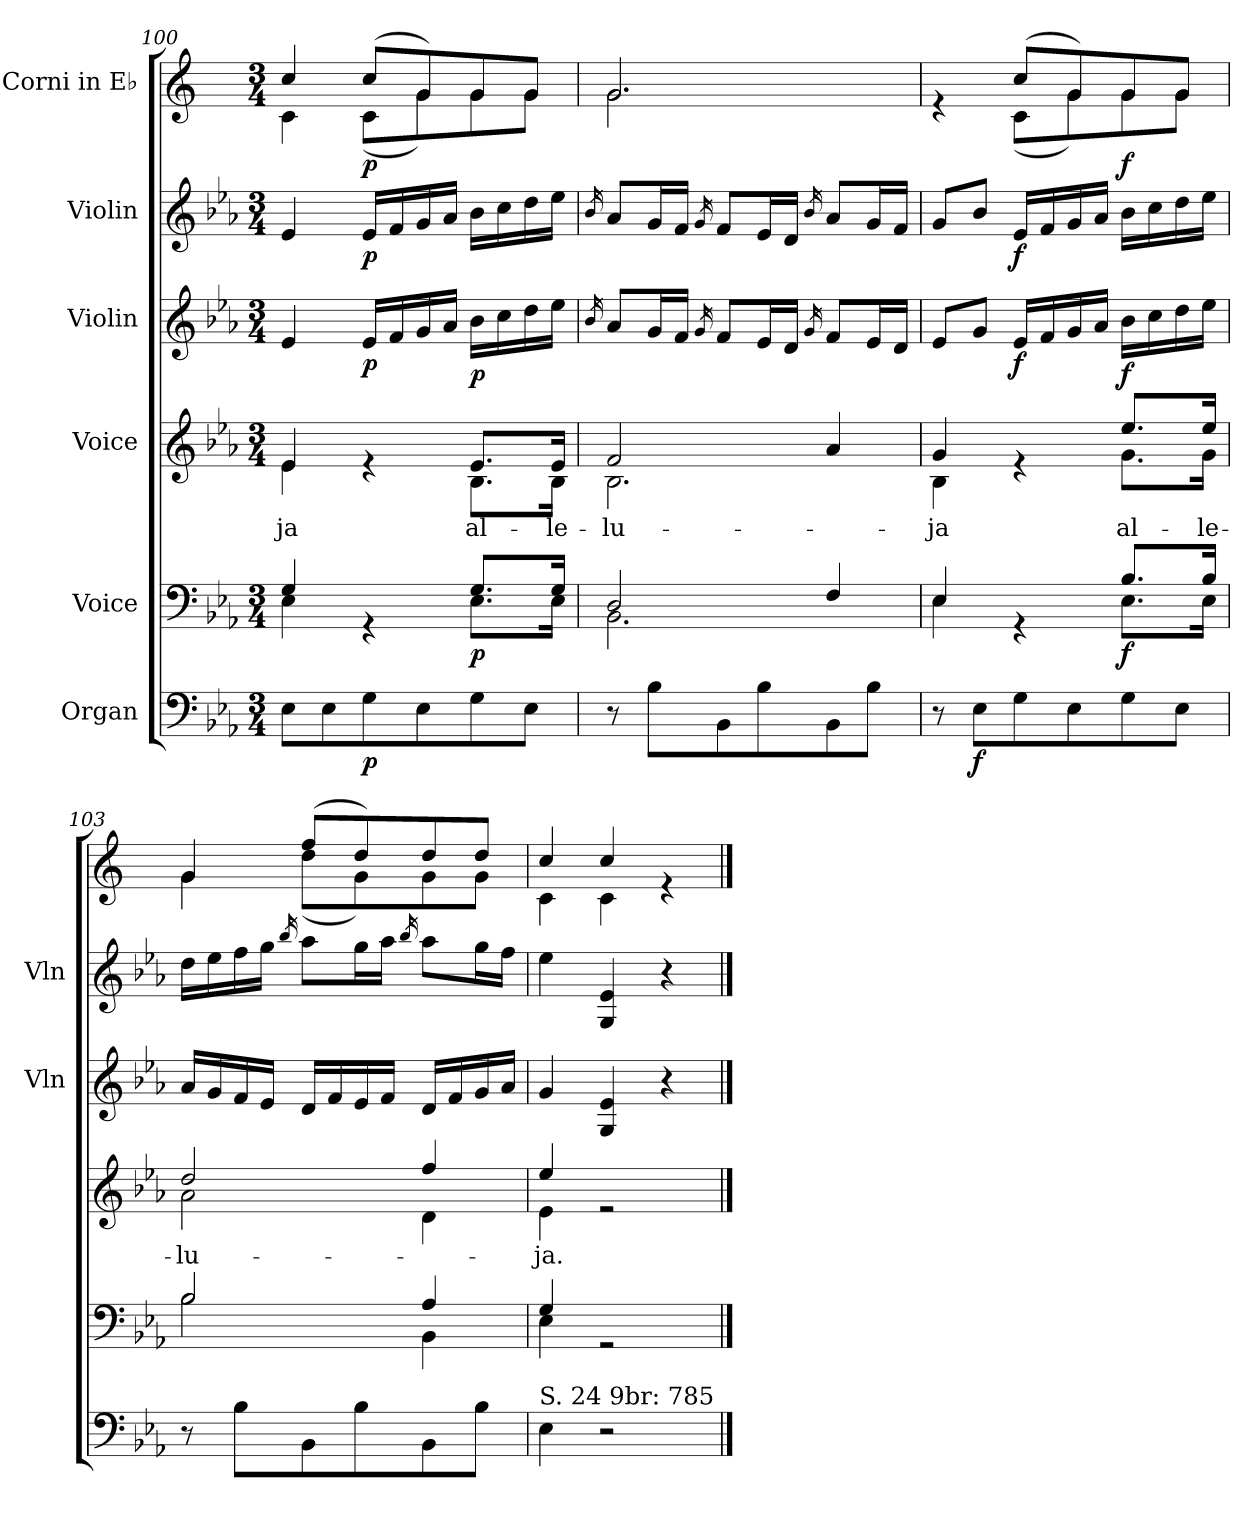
**kern	**dynam	**kern	**dynam	**kern	**text	**dynam	**kern	**dynam	**kern	**dynam	**kern	**dynam
*part6	*part6	*part5	*part5	*part4	*part4	*part4	*part3	*part3	*part2	*part2	*part1	*part1
*staff6	*staff6	*staff5	*staff5	*staff4	*staff4	*staff4	*staff3	*staff3	*staff2	*staff2	*staff1	*staff1
*I"Organ	*	*I"Voice	*	*I"Voice	*	*	*I"Violin	*	*I"Violin	*	*I"Corni in E♭	*
*	*	*	*	*	*	*	*I'Vln	*	*I'Vln	*	*	*
!!LO:PB:g=z
*clefF4	*	*clefF4	*	*clefG2	*	*	*clefG2	*	*clefG2	*	*clefG2	*
*	*	*	*	*	*	*	*	*	*	*	*ITrd5c9	*
*k[b-e-a-]	*	*k[b-e-a-]	*	*k[b-e-a-]	*	*	*k[b-e-a-]	*	*k[b-e-a-]	*	*k[b-e-a-]	*
*M3/4	*	*M3/4	*	*M3/4	*	*	*M3/4	*	*M3/4	*	*M3/4	*
=100	=100	=100	=100	=100	=100	=100	=100	=100	=100	=100	=100	=100
*	*	*^	*	*	*	*	*	*	*	*	*	*
!	!	!	!	!	!	!LO:LY:b	!	!	!	!	!	!	!
*	*	*	*	*	*^	*	*	*	*	*	*	*^	*
8E-\L	.	4G/	4E-\	.	4e-/	4e-\	-ja	.	4e-/	.	4e-/	.	4e-/	4E-\	.
8E-\	.	.	.	.	.	.	.	.	.	.	.	.	.	.	.
!	!LO:DY:b	!	!	!	!	!	!	!	!	!LO:DY:b	!	!LO:DY:b	!	!	!LO:DY:b
8G\	p	4rGG	4ryy	.	4re	4ryy	.	.	16e-/LL	p	16e-/LL	p	(8e-/L	(8E-\L	p
.	.	.	.	.	.	.	.	.	16f/	.	16f/	.	.	.	.
8E-\	.	.	.	.	.	.	.	.	16g/	.	16g/	.	8B-/)	8B-\)	.
.	.	.	.	.	.	.	.	.	16a-/JJ	.	16a-/JJ	.	.	.	.
!	!	!	!	!LO:DY:b	!	!	!LO:LY:b	!LO:DY:b	!	!	!	!	!	!	!
8G\	.	8.G/L	8.E-\L	p	8.e-/L	8.B-\L	al-	p	16b-\LL	.	16b-\LL	.	8B-/	8B-\	.
.	.	.	.	.	.	.	.	.	16cc\	.	16cc\	.	.	.	.
8E-\J	.	.	.	.	.	.	.	.	16dd\	.	16dd\	.	8B-/J	8B-\J	.
!	!	!	!	!	!	!	!LO:LY:b	!	!	!	!	!	!	!	!
.	.	16G/Jk	16E-\Jk	.	16e-/Jk	16B-\Jk	-le-	.	16ee-\JJ	.	16ee-\JJ	.	.	.	.
=101	=101	=101	=101	=101	=101	=101	=101	=101	=101	=101	=101	=101	=101	=101	=101
.	.	.	.	.	.	.	.	.	16qb-/	.	16qb-/	.	.	.	.
!	!	!	!	!	!	!	!LO:LY:b	!	!	!	!	!	!	!	!
8r	.	2D/	2.BB-\	.	2f/	2.B-\	-lu-	.	8a-/L	.	8a-/L	.	2.B-/	2.B-\	.
8B-\L	.	.	.	.	.	.	.	.	16g/L	.	16g/L	.	.	.	.
.	.	.	.	.	.	.	.	.	16f/JJ	.	16f/JJ	.	.	.	.
.	.	.	.	.	.	.	.	.	16qg/	.	16qg/	.	.	.	.
8BB-\	.	.	.	.	.	.	.	.	8f/L	.	8f/L	.	.	.	.
8B-\	.	.	.	.	.	.	.	.	16e-/L	.	16e-/L	.	.	.	.
.	.	.	.	.	.	.	.	.	16d/JJ	.	16d/JJ	.	.	.	.
.	.	.	.	.	.	.	.	.	16qg/	.	16qb-/	.	.	.	.
8BB-\	.	4F/	.	.	4a-/	.	.	.	8f/L	.	8a-/L	.	.	.	.
8B-\J	.	.	.	.	.	.	.	.	16e-/L	.	16g/L	.	.	.	.
.	.	.	.	.	.	.	.	.	16d/JJ	.	16f/JJ	.	.	.	.
=102	=102	=102	=102	=102	=102	=102	=102	=102	=102	=102	=102	=102	=102	=102	=102
!	!	!	!	!	!	!	!LO:LY:b	!	!	!	!	!	!	!	!
8r	.	4E-/	4E-\	.	4g/	4B-\	-ja	.	8e-/L	.	8g/L	.	4re	4ryy	.
!	!LO:DY:b	!	!	!	!	!	!	!	!	!	!	!	!	!	!
8E-\L	f	.	.	.	.	.	.	.	8g/J	.	8b-/J	.	.	.	.
!	!	!	!	!	!	!	!	!	!	!LO:DY:b	!	!LO:DY:b	!	!	!
8G\	.	4rGG	4ryy	.	4re	4ryy	.	.	16e-/LL	f	16e-/LL	f	(8e-/L	(8E-\L	.
.	.	.	.	.	.	.	.	.	16f/	.	16f/	.	.	.	.
8E-\	.	.	.	.	.	.	.	.	16g/	.	16g/	.	8B-/)	8B-\)	.
.	.	.	.	.	.	.	.	.	16a-/JJ	.	16a-/JJ	.	.	.	.
!	!	!	!	!LO:DY:b	!	!	!LO:LY:b	!LO:DY:b	!	!	!	!	!	!	!LO:DY:b
8G\	.	8.B-/L	8.E-\L	f	8.ee-/L	8.g\L	al-	f	16b-\LL	.	16b-\LL	.	8B-/	8B-\	f
.	.	.	.	.	.	.	.	.	16cc\	.	16cc\	.	.	.	.
8E-\J	.	.	.	.	.	.	.	.	16dd\	.	16dd\	.	8B-/J	8B-\J	.
!	!	!	!	!	!	!	!LO:LY:b	!	!	!	!	!	!	!	!
.	.	16B-/Jk	16E-\Jk	.	16ee-/Jk	16g\Jk	-le-	.	16ee-\JJ	.	16ee-\JJ	.	.	.	.
!!LO:LB:g=z	!!
=103	=103	=103	=103	=103	=103	=103	=103	=103	=103	=103	=103	=103	=103	=103	=103
!	!	!	!	!	!	!	!LO:LY:b	!	!	!	!	!	!	!	!
8r	.	2B-/	2B-\	.	2dd/	2a-\	-lu-	.	16a-/LL	.	16dd\LL	.	4B-/	4B-\	.
.	.	.	.	.	.	.	.	.	16g/	.	16ee-\	.	.	.	.
8B-\L	.	.	.	.	.	.	.	.	16f/	.	16ff\	.	.	.	.
.	.	.	.	.	.	.	.	.	16e-/JJ	.	16gg\JJ	.	.	.	.
.	.	.	.	.	.	.	.	.	.	.	16qbb-/	.	.	.	.
8BB-\	.	.	.	.	.	.	.	.	16d/LL	.	8aa-\L	.	(8a-/L	(8f\L	.
.	.	.	.	.	.	.	.	.	16f/	.	.	.	.	.	.
8B-\	.	.	.	.	.	.	.	.	16e-/	.	16gg\L	.	8f/)	8B-\)	.
.	.	.	.	.	.	.	.	.	16f/JJ	.	16aa-\JJ	.	.	.	.
.	.	.	.	.	.	.	.	.	.	.	16qbb-/	.	.	.	.
8BB-\	.	4A-/	4BB-\	.	4ff/	4d\	.	.	16d/LL	.	8aa-\L	.	8f/	8B-\	.
.	.	.	.	.	.	.	.	.	16f/	.	.	.	.	.	.
8B-\J	.	.	.	.	.	.	.	.	16g/	.	16gg\L	.	8f/J	8B-\J	.
.	.	.	.	.	.	.	.	.	16a-/JJ	.	16ff\JJ	.	.	.	.
=104	=104	=104	=104	=104	=104	=104	=104	=104	=104	=104	=104	=104	=104	=104	=104
!LO:TX:a:t=S. 24 9br&colon; 785	!	!	!	!	!	!	!	!	!	!	!	!	!	!	!
!	!	!	!	!	!	!	!LO:LY:b	!	!	!	!	!	!	!	!
4E-\	.	4G/	4E-\	.	4ee-/	4e-\	-ja.	.	4g/	.	4ee-\	.	4e-/	4E-\	.
2r	.	2rGG	2ryy	.	2re	2ryy	.	.	4G/ 4e-/	.	4G/ 4e-/	.	4e-/	4E-\	.
.	.	.	.	.	.	.	.	.	4r	.	4r	.	4re	4ryy	.
*	*	*v	*v	*	*	*	*	*	*	*	*	*	*v	*v	*
*	*	*	*	*v	*v	*	*	*	*	*	*	*	*
==	==	==	==	==	==	==	==	==	==	==	==	==
*-	*-	*-	*-	*-	*-	*-	*-	*-	*-	*-	*-	*-
